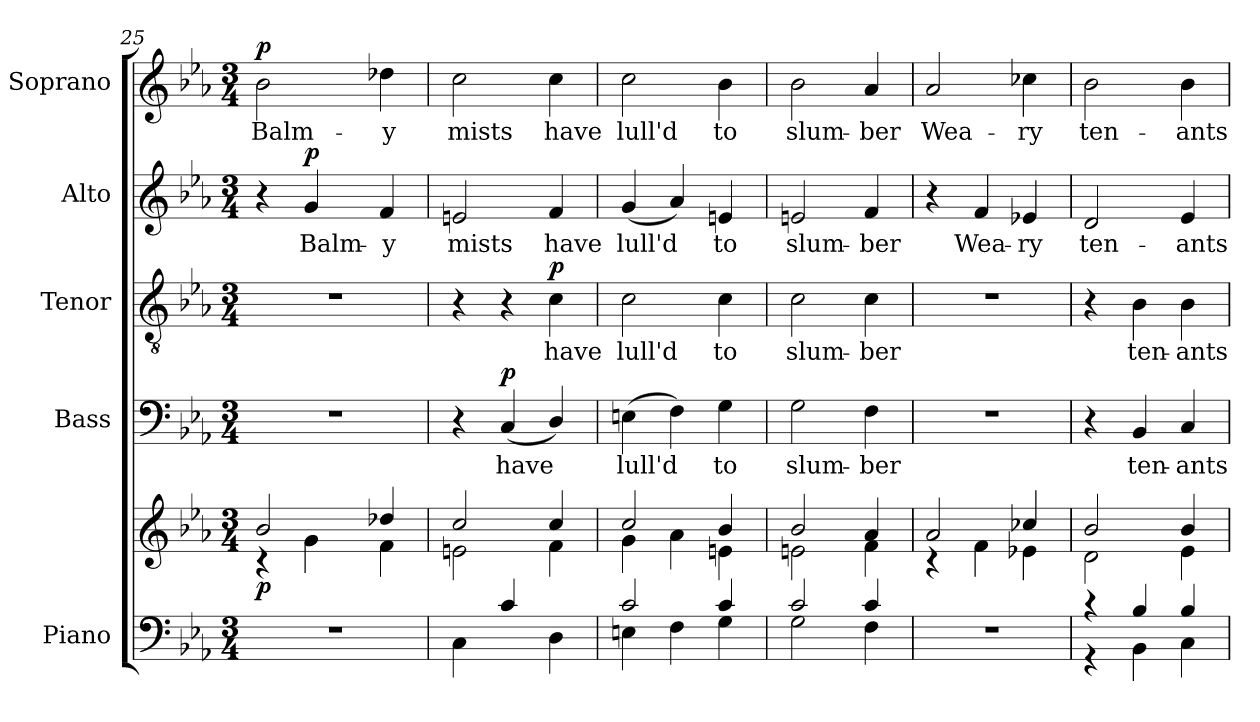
**kern	**kern	**dynam	**kern	**text	**dynam	**kern	**text	**dynam	**kern	**text	**dynam	**kern	**text	**dynam
*part5	*part5	*part5	*part4	*part4	*part4	*part3	*part3	*part3	*part2	*part2	*part2	*part1	*part1	*part1
*staff6	*staff5	*staff5/6	*staff4	*staff4	*staff4	*staff3	*staff3	*staff3	*staff2	*staff2	*staff2	*staff1	*staff1	*staff1
*I"Piano	*	*	*I"Bass	*	*	*I"Tenor	*	*	*I"Alto	*	*	*I"Soprano	*	*
*I'Pno.	*	*	*I'B.	*	*	*I'T.	*	*	*I'A.	*	*	*I'S.	*	*
*clefF4	*clefG2	*	*clefF4	*	*	*clefGv2	*	*	*clefG2	*	*	*clefG2	*	*
*	*	*	*	*	*	*ITrd7c12	*	*	*	*	*	*	*	*
*k[b-e-a-]	*k[b-e-a-]	*	*k[b-e-a-]	*	*	*k[b-e-a-]	*	*	*k[b-e-a-]	*	*	*k[b-e-a-]	*	*
*E-:	*E-:	*	*E-:	*	*	*E-:	*	*	*E-:	*	*	*E-:	*	*
*M3/4	*M3/4	*	*M3/4	*	*	*M3/4	*	*	*M3/4	*	*	*M3/4	*	*
=25	=25	=25	=25	=25	=25	=25	=25	=25	=25	=25	=25	=25	=25	=25
!LO:N:vis=1	!	!	!LO:N:vis=1	!	!	!LO:N:vis=1	!	!	!	!	!	!	!	!
*	*^	*	*	*	*	*	*	*	*	*	*	*	*	*
!	!	!	!	!	!	!	!	!	!	!	!	!	!	!LO:LY:b:color=#000000	!
2.r	2b-i/	4r	p	2.r	.	.	2.r	.	.	4r	.	.	2b-i\	Balm-	p
!	!	!	!	!	!	!	!	!	!	!	!LO:LY:b:color=#000000	!	!	!	!
.	.	4gi\	.	.	.	.	.	.	.	4gi/	Balm-	p	.	.	.
!	!	!	!	!	!	!	!	!	!	!	!LO:LY:b:color=#000000	!	!	!	!
!	!	!	!	!	!	!	!	!	!	!	!	!	!	!LO:LY:b:color=#000000	!
.	4dd-Xi/	4fi\	.	.	.	.	.	.	.	4fi/	-y	.	4dd-Xi\	-y	.
=26	=26	=26	=26	=26	=26	=26	=26	=26	=26	=26	=26	=26	=26	=26	=26
!	!	!	!	!	!	!	!	!	!	!	!LO:LY:b:color=#000000	!	!	!	!
!	!	!	!	!	!	!	!	!	!	!	!	!	!	!LO:LY:b:color=#000000	!
4Ci\	2cci/	2eni\	.	4r	.	.	4r	.	.	2eni/	mists	.	2cci\	mists	.
!	!	!	!	!	!LO:LY:b:color=#000000	!	!	!	!	!	!	!	!	!	!
4ci/	.	.	.	(4Ci/	have	p	4r	.	.	.	.	.	.	.	.
!	!	!	!	!	!	!	!	!LO:LY:b:color=#000000	!	!	!	!	!	!	!
!	!	!	!	!	!	!	!	!	!	!	!LO:LY:b:color=#000000	!	!	!	!
!	!	!	!	!	!	!	!	!	!	!	!	!	!	!LO:LY:b:color=#000000	!
4Di\	4cci/	4fi\	.	4Di/)	.	.	4Ci\	have	p	4fi/	have	.	4cci\	have	.
=27	=27	=27	=27	=27	=27	=27	=27	=27	=27	=27	=27	=27	=27	=27	=27
*^	*	*	*	*	*	*	*	*	*	*	*	*	*	*	*
!	!	!	!	!	!	!LO:LY:b:color=#000000	!	!	!	!	!	!	!	!	!	!
!	!	!	!	!	!	!	!	!	!LO:LY:b:color=#000000	!	!	!	!	!	!	!
!	!	!	!	!	!	!	!	!	!	!	!	!LO:LY:b:color=#000000	!	!	!	!
!	!	!	!	!	!	!	!	!	!	!	!	!	!	!	!LO:LY:b:color=#000000	!
2ci/	4Eni\	2cci/	4gi\	.	(4Eni\	lull'd	.	2Ci\	lull'd	.	(4gi/	lull'd	.	2cci\	lull'd	.
.	4Fi\	.	4a-i\	.	4Fi\)	.	.	.	.	.	4a-i/)	.	.	.	.	.
!	!	!	!	!	!	!LO:LY:b:color=#000000	!	!	!	!	!	!	!	!	!	!
!	!	!	!	!	!	!	!	!	!LO:LY:b:color=#000000	!	!	!	!	!	!	!
!	!	!	!	!	!	!	!	!	!	!	!	!LO:LY:b:color=#000000	!	!	!	!
!	!	!	!	!	!	!	!	!	!	!	!	!	!	!	!LO:LY:b:color=#000000	!
4ci/	4Gi\	4b-i/	4eni\	.	4Gi\	to	.	4Ci\	to	.	4eni/	to	.	4b-i\	to	.
=28	=28	=28	=28	=28	=28	=28	=28	=28	=28	=28	=28	=28	=28	=28	=28	=28
!	!	!	!	!	!	!LO:LY:b:color=#000000	!	!	!	!	!	!	!	!	!	!
!	!	!	!	!	!	!	!	!	!LO:LY:b:color=#000000	!	!	!	!	!	!	!
!	!	!	!	!	!	!	!	!	!	!	!	!LO:LY:b:color=#000000	!	!	!	!
!	!	!	!	!	!	!	!	!	!	!	!	!	!	!	!LO:LY:b:color=#000000	!
2ci/	2Gi\	2b-i/	2eni\	.	2Gi\	slum-	.	2Ci\	slum-	.	2eni/	slum-	.	2b-i\	slum-	.
!	!	!	!	!	!	!LO:LY:b:color=#000000	!	!	!	!	!	!	!	!	!	!
!	!	!	!	!	!	!	!	!	!LO:LY:b:color=#000000	!	!	!	!	!	!	!
!	!	!	!	!	!	!	!	!	!	!	!	!LO:LY:b:color=#000000	!	!	!	!
!	!	!	!	!	!	!	!	!	!	!	!	!	!	!	!LO:LY:b:color=#000000	!
4ci/	4Fi\	4a-i/	4fi\	.	4Fi\	-ber	.	4Ci\	-ber	.	4fi/	-ber	.	4a-i/	-ber	.
=29	=29	=29	=29	=29	=29	=29	=29	=29	=29	=29	=29	=29	=29	=29	=29	=29
!LO:N:vis=1	!	!	!	!	!LO:N:vis=1	!	!	!LO:N:vis=1	!	!	!	!	!	!	!	!
*v	*v	*	*	*	*	*	*	*	*	*	*	*	*	*	*	*
*^	*	*	*	*	*	*	*	*	*	*	*	*	*	*	*
!	!	!	!	!	!	!	!	!	!	!	!	!	!	!	!LO:LY:b:color=#000000	!
*v	*v	*	*	*	*	*	*	*	*	*	*	*	*	*	*	*
2.r	2a-i/	4r	.	2.r	.	.	2.r	.	.	4r	.	.	2a-i/	Wea-	.
!	!	!	!	!	!	!	!	!	!	!	!LO:LY:b:color=#000000	!	!	!	!
.	.	4fi\	.	.	.	.	.	.	.	4fi/	Wea-	.	.	.	.
!	!	!	!	!	!	!	!	!	!	!	!LO:LY:b:color=#000000	!	!	!	!
!	!	!	!	!	!	!	!	!	!	!	!	!	!	!LO:LY:b:color=#000000	!
.	4cc-Xi/	4e-Xi\	.	.	.	.	.	.	.	4e-Xi/	-ry	.	4cc-Xi\	-ry	.
=30	=30	=30	=30	=30	=30	=30	=30	=30	=30	=30	=30	=30	=30	=30	=30
*^	*	*	*	*	*	*	*	*	*	*	*	*	*	*	*
!	!	!	!	!	!	!	!	!	!	!	!	!LO:LY:b:color=#000000	!	!	!	!
!	!	!	!	!	!	!	!	!	!	!	!	!	!	!	!LO:LY:b:color=#000000	!
4r	4r	2b-i/	2di\	.	4r	.	.	4r	.	.	2di/	ten-	.	2b-i\	ten-	.
!	!	!	!	!	!	!LO:LY:b:color=#000000	!	!	!	!	!	!	!	!	!	!
!	!	!	!	!	!	!	!	!	!LO:LY:b:color=#000000	!	!	!	!	!	!	!
4B-i/	4BB-i\	.	.	.	4BB-i/	ten-	.	4BB-i\	ten-	.	.	.	.	.	.	.
!	!	!	!	!	!	!LO:LY:b:color=#000000	!	!	!	!	!	!	!	!	!	!
!	!	!	!	!	!	!	!	!	!LO:LY:b:color=#000000	!	!	!	!	!	!	!
!	!	!	!	!	!	!	!	!	!	!	!	!LO:LY:b:color=#000000	!	!	!	!
!	!	!	!	!	!	!	!	!	!	!	!	!	!	!	!LO:LY:b:color=#000000	!
4B-i/	4Ci\	4b-i/	4e-i\	.	4Ci/	-ants	.	4BB-i\	-ants	.	4e-i/	-ants	.	4b-i\	-ants	.
*v	*v	*	*	*	*	*	*	*	*	*	*	*	*	*	*	*
*	*v	*v	*	*	*	*	*	*	*	*	*	*	*	*	*
=	=	=	=	=	=	=	=	=	=	=	=	=	=	=
*-	*-	*-	*-	*-	*-	*-	*-	*-	*-	*-	*-	*-	*-	*-
